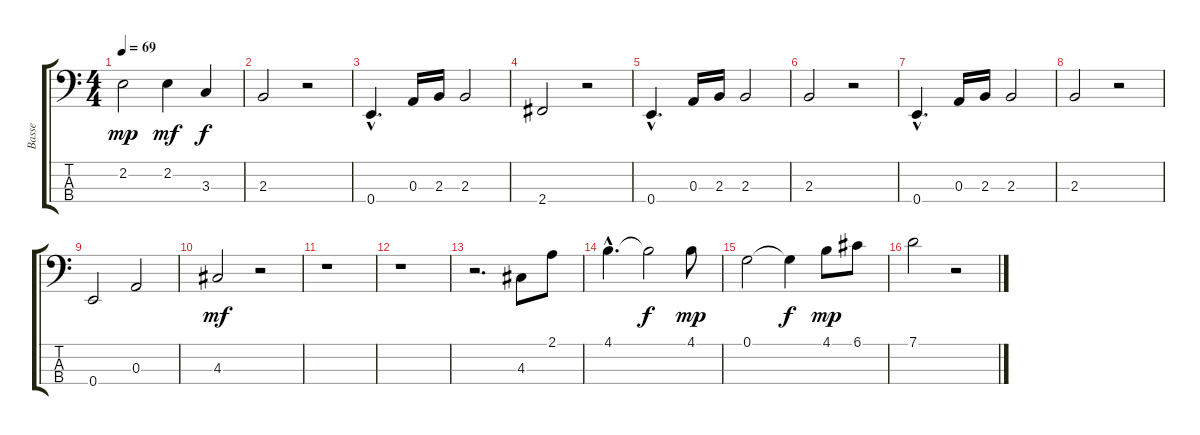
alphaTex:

\track ("Basse" "Basse") {instrument fretlessbass}
\staff {score tabs}
\tuning (G2 D2 A1 E1) {hide}
\ts (4 4)
\tempo 69
\clef f4
\ks c
2.2.2{dy mp} 2.2.4{dy mf} 3.3.4{dy f} |
2.3.2 r.2 |
0.4{hac}.4{d} 0.3.16 2.3.16 2.3.2 |
2.4.2 r.2 |
0.4{hac}.4{d} 0.3.16 2.3.16 2.3.2 |
2.3.2 r.2 |
0.4{hac}.4{d} 0.3.16 2.3.16 2.3.2 |
2.3.2 r.2 |
0.4.2 0.3.2 |
4.3.2{dy mf} r.2 |
r.1 |
r.1 |
r.2{d} 4.3.8 2.1.8 |
4.1{hac}.4{d} 4.1{t}.2{dy f} 4.1.8{dy mp} |
0.1.2 0.1{t}.4{dy f} 4.1.8{dy mp} 6.1.8 |
7.1.2 r.2
